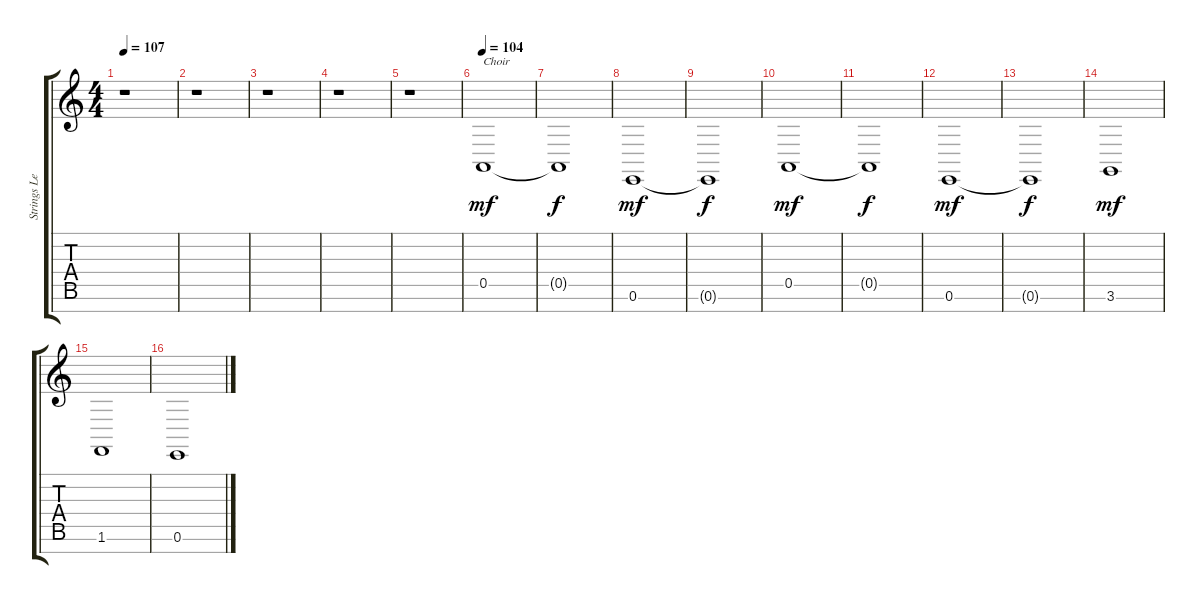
\track ("Strings Left Hand" "Strings Le") {instrument stringensemble1}
\staff {score tabs}
\tuning (E4 B3 G3 D3 A2 E2 B1) {hide}
\ts (4 4)
\tempo 107
\clef g2
\ks c
r.1{dy f} |
r.1 |
r.1 |
r.1 |
r.1 |
\tempo 104
0.5.1{txt "Choir" dy mf instrument pad4choir} |
0.5{t}.1{dy f} |
0.6.1{dy mf} |
0.6{t}.1{dy f} |
0.5.1{dy mf} |
0.5{t}.1{dy f} |
0.6.1{dy mf} |
0.6{t}.1{dy f} |
3.6.1{dy mf} |
1.6.1 |
0.6.1
